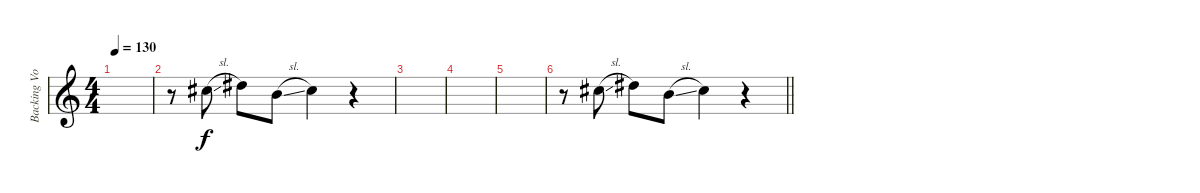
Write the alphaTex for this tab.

\track ("Backing Vocals Two" "Backing Vo") {instrument distortionguitar}
\staff {score}
\tuning (E4 B3 G3 D3 A2 E2) {hide}
\ts (4 4)
\tempo 130
\clef g2
\ks c
|
r.8 2.2{sl}.8 4.2.8 0.2{sl}.8 2.2.4 r.4 |
|
|
|
\barLineRight lightlight
r.8 2.2{sl}.8 4.2.8 0.2{sl}.8 2.2.4 r.4
